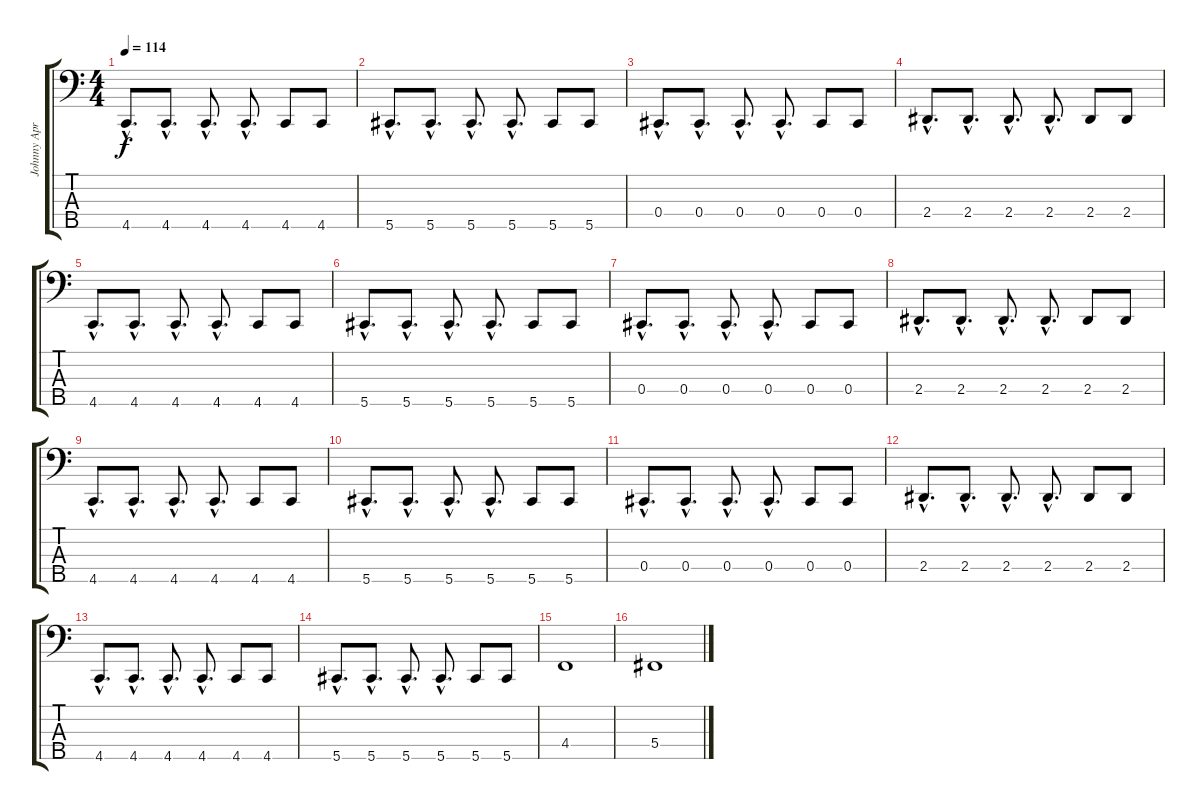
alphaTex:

\track ("Johnny April - Bass" "Johnny Apr") {instrument electricbassfinger}
\staff {score tabs}
\tuning (Gb2 Db2 Ab1 Db1 Ab0) {hide}
\ts (4 4)
\tempo 114
\clef f4
\ks c
4.5{hac}.8{d dy f} 4.5{hac}.8{d} 4.5{hac}.8{d} 4.5{hac}.8{d} 4.5.8 4.5.8 |
5.5{hac}.8{d} 5.5{hac}.8{d} 5.5{hac}.8{d} 5.5{hac}.8{d} 5.5.8 5.5.8 |
0.4{hac}.8{d} 0.4{hac}.8{d} 0.4{hac}.8{d} 0.4{hac}.8{d} 0.4.8 0.4.8 |
2.4{hac}.8{d} 2.4{hac}.8{d} 2.4{hac}.8{d} 2.4{hac}.8{d} 2.4.8 2.4.8 |
4.5{hac}.8{d} 4.5{hac}.8{d} 4.5{hac}.8{d} 4.5{hac}.8{d} 4.5.8 4.5.8 |
5.5{hac}.8{d} 5.5{hac}.8{d} 5.5{hac}.8{d} 5.5{hac}.8{d} 5.5.8 5.5.8 |
0.4{hac}.8{d} 0.4{hac}.8{d} 0.4{hac}.8{d} 0.4{hac}.8{d} 0.4.8 0.4.8 |
2.4{hac}.8{d} 2.4{hac}.8{d} 2.4{hac}.8{d} 2.4{hac}.8{d} 2.4.8 2.4.8 |
4.5{hac}.8{d} 4.5{hac}.8{d} 4.5{hac}.8{d} 4.5{hac}.8{d} 4.5.8 4.5.8 |
5.5{hac}.8{d} 5.5{hac}.8{d} 5.5{hac}.8{d} 5.5{hac}.8{d} 5.5.8 5.5.8 |
0.4{hac}.8{d} 0.4{hac}.8{d} 0.4{hac}.8{d} 0.4{hac}.8{d} 0.4.8 0.4.8 |
2.4{hac}.8{d} 2.4{hac}.8{d} 2.4{hac}.8{d} 2.4{hac}.8{d} 2.4.8 2.4.8 |
4.5{hac}.8{d} 4.5{hac}.8{d} 4.5{hac}.8{d} 4.5{hac}.8{d} 4.5.8 4.5.8 |
5.5{hac}.8{d} 5.5{hac}.8{d} 5.5{hac}.8{d} 5.5{hac}.8{d} 5.5.8 5.5.8 |
4.4.1 |
5.4.1
